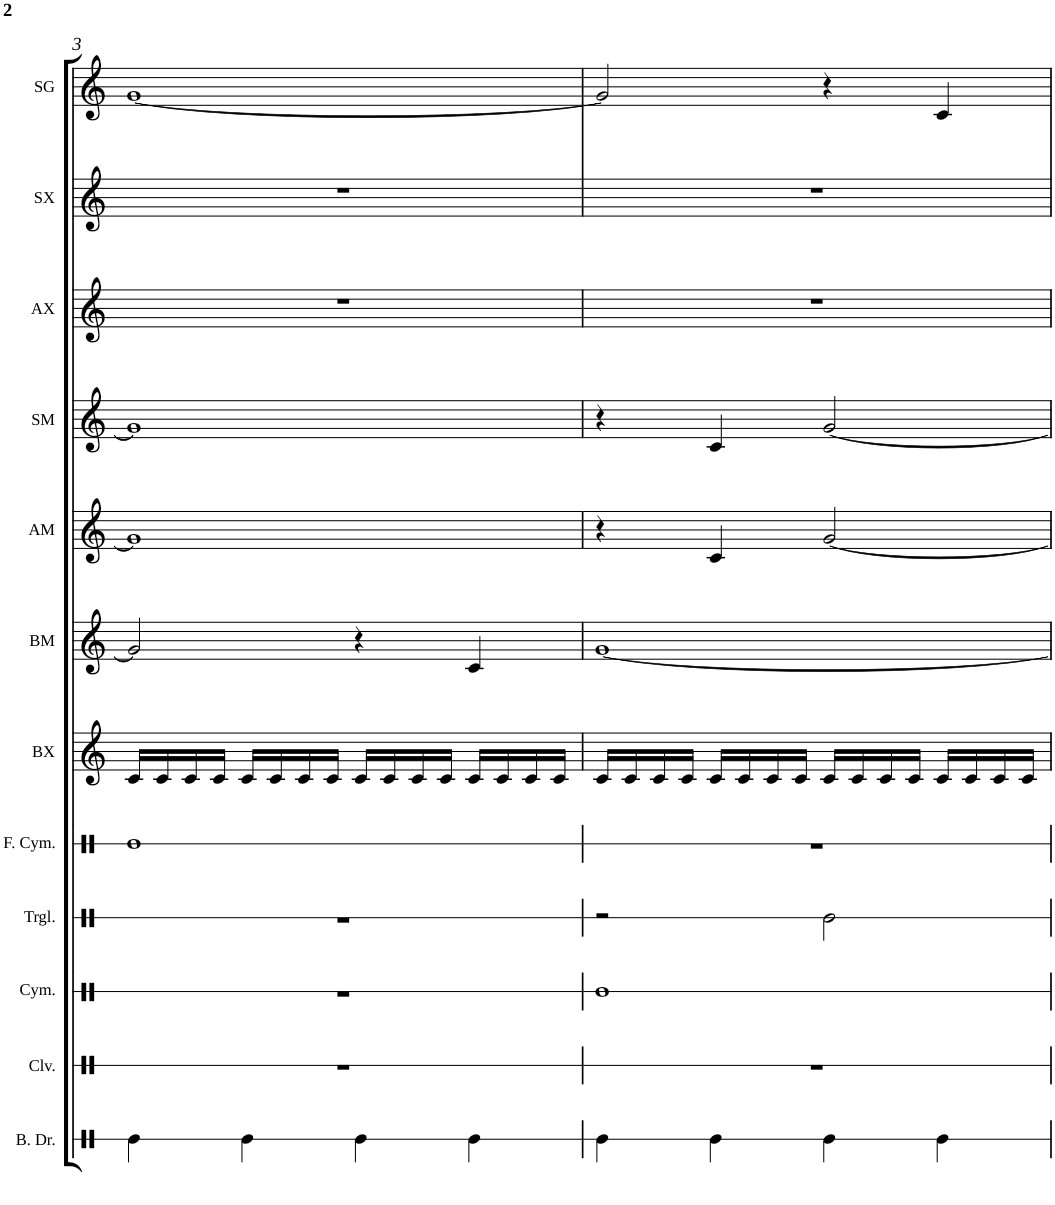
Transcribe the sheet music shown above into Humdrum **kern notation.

**kern	**kern	**kern	**kern	**kern	**kern	**kern	**kern	**kern	**kern	**kern	**kern
*part12	*part11	*part10	*part9	*part8	*part7	*part6	*part5	*part4	*part3	*part2	*part1
*staff12	*staff11	*staff10	*staff9	*staff8	*staff7	*staff6	*staff5	*staff4	*staff3	*staff2	*staff1
*I"Bass Drum	*I"Claves	*I"Cymbals	*I"Triangle	*I"Finger Cymbals	*I"Bass Xylophone	*I"Bass Metallophone	*I"Alto Metallophone	*I"Soprano Metallophone	*I"Alto Xylophone	*I"Soprano Xylophone	*I"Soprano Glockenspiel
*I'B. Dr.	*I'Clv.	*I'Cym.	*I'Trgl.	*I'F. Cym.	*I'BX	*I'BM	*I'AM	*I'SM	*I'AX	*I'SX	*I'SG
!!LO:PB:g=z
*clefX	*clefX	*clefX	*clefX	*clefX	*clefG2	*clefG2	*clefG2	*clefG2	*clefG2	*clefG2	*clefG2
*	*	*	*	*	*Trd7c12	*Trd7c12	*	*Trd-7c-12	*	*Trd-7c-12	*Trd-14c-24
*k[]	*k[]	*k[]	*k[]	*k[]	*k[]	*k[]	*k[]	*k[]	*k[]	*k[]	*k[]
*M4/4	*M4/4	*M4/4	*M4/4	*M4/4	*M4/4	*M4/4	*M4/4	*M4/4	*M4/4	*M4/4	*M4/4
=3	=3	=3	=3	=3	=3	=3	=3	=3	=3	=3	=3
4Re\	1r	1r	1r	1Re	16c/LL	2g/]	1g]	1g]	1r	1r	[1g
.	.	.	.	.	16c/	.	.	.	.	.	.
.	.	.	.	.	16c/	.	.	.	.	.	.
.	.	.	.	.	16c/JJ	.	.	.	.	.	.
4Re\	.	.	.	.	16c/LL	.	.	.	.	.	.
.	.	.	.	.	16c/	.	.	.	.	.	.
.	.	.	.	.	16c/	.	.	.	.	.	.
.	.	.	.	.	16c/JJ	.	.	.	.	.	.
4Re\	.	.	.	.	16c/LL	4r	.	.	.	.	.
.	.	.	.	.	16c/	.	.	.	.	.	.
.	.	.	.	.	16c/	.	.	.	.	.	.
.	.	.	.	.	16c/JJ	.	.	.	.	.	.
4Re\	.	.	.	.	16c/LL	4c/	.	.	.	.	.
.	.	.	.	.	16c/	.	.	.	.	.	.
.	.	.	.	.	16c/	.	.	.	.	.	.
.	.	.	.	.	16c/JJ	.	.	.	.	.	.
=4	=4	=4	=4	=4	=4	=4	=4	=4	=4	=4	=4
4Re\	1r	1Re	2r	1r	16c/LL	[1g	4r	4r	1r	1r	2g/]
.	.	.	.	.	16c/	.	.	.	.	.	.
.	.	.	.	.	16c/	.	.	.	.	.	.
.	.	.	.	.	16c/JJ	.	.	.	.	.	.
4Re\	.	.	.	.	16c/LL	.	4c/	4c/	.	.	.
.	.	.	.	.	16c/	.	.	.	.	.	.
.	.	.	.	.	16c/	.	.	.	.	.	.
.	.	.	.	.	16c/JJ	.	.	.	.	.	.
4Re\	.	.	2Re\	.	16c/LL	.	[2g/	[2g/	.	.	4r
.	.	.	.	.	16c/	.	.	.	.	.	.
.	.	.	.	.	16c/	.	.	.	.	.	.
.	.	.	.	.	16c/JJ	.	.	.	.	.	.
4Re\	.	.	.	.	16c/LL	.	.	.	.	.	4c/
.	.	.	.	.	16c/	.	.	.	.	.	.
.	.	.	.	.	16c/	.	.	.	.	.	.
.	.	.	.	.	16c/JJ	.	.	.	.	.	.
=	=	=	=	=	=	=	=	=	=	=	=
*-	*-	*-	*-	*-	*-	*-	*-	*-	*-	*-	*-
